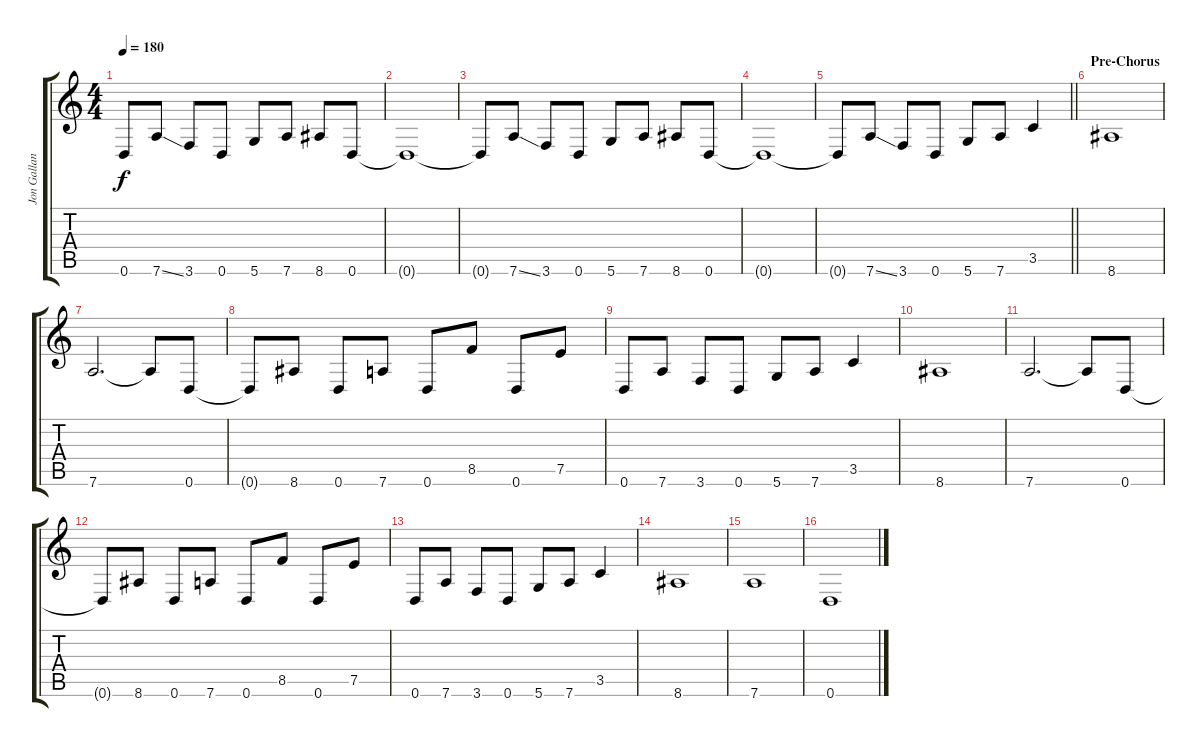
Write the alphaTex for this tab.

\track ("Jon Gallant" "Jon Gallan") {instrument electricbassfinger}
\staff {score tabs}
\tuning (E4 B3 G3 D3 A2 D2) {hide}
\ts (4 4)
\tempo 180
\clef g2
\ks c
0.6{t}.8{dy f} 7.6{ss}.8 3.6.8 0.6.8 5.6.8 7.6.8 8.6.8 0.6.8 |
0.6{t}.1 |
0.6{t}.8 7.6{ss}.8 3.6.8 0.6.8 5.6.8 7.6.8 8.6.8 0.6.8 |
0.6{t}.1 |
\barLineRight lightlight
0.6{t}.8 7.6{ss}.8 3.6.8 0.6.8 5.6.8 7.6.8 3.5.4 |
\section ("" "Pre-Chorus")
8.6.1 |
7.6.2{d} 7.6{t}.8 0.6.8 |
0.6{t}.8 8.6.8 0.6.8 7.6.8 0.6.8 8.5.8 0.6.8 7.5.8 |
0.6.8 7.6.8 3.6.8 0.6.8 5.6.8 7.6.8 3.5.4 |
8.6.1 |
7.6.2{d} 7.6{t}.8 0.6.8 |
0.6{t}.8 8.6.8 0.6.8 7.6.8 0.6.8 8.5.8 0.6.8 7.5.8 |
0.6.8 7.6.8 3.6.8 0.6.8 5.6.8 7.6.8 3.5.4 |
8.6.1 |
7.6.1 |
0.6.1
